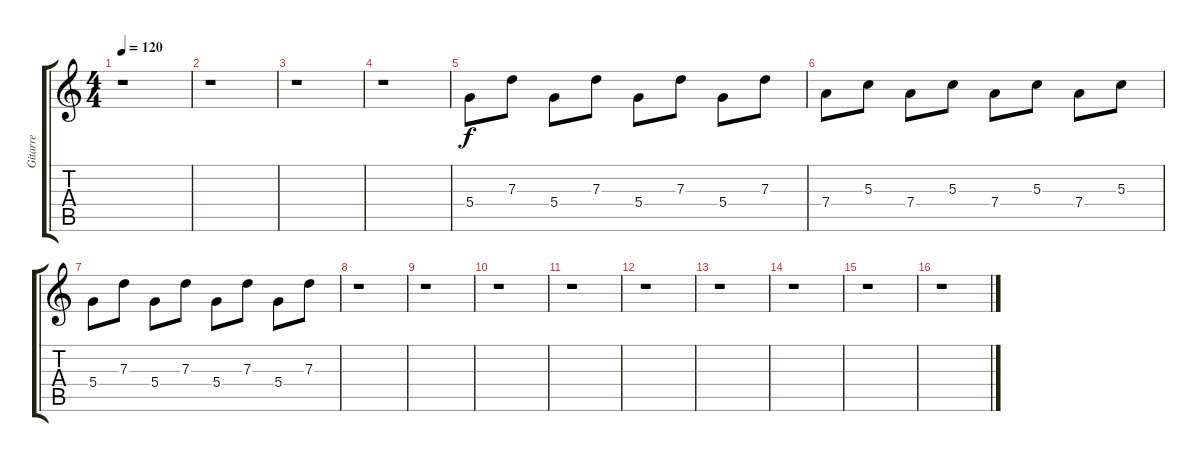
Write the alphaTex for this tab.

\track ("Gitarre" "Gitarre") {instrument acousticguitarsteel}
\staff {score tabs}
\tuning (E4 B3 G3 D3 A2 E2) {hide}
\ts (4 4)
\tempo 120
\clef g2
\ks c
r.1{dy f} |
r.1 |
r.1 |
r.1 |
5.4.8 7.3.8 5.4.8 7.3.8 5.4.8 7.3.8 5.4.8 7.3.8 |
7.4.8 5.3.8 7.4.8 5.3.8 7.4.8 5.3.8 7.4.8 5.3.8 |
5.4.8 7.3.8 5.4.8 7.3.8 5.4.8 7.3.8 5.4.8 7.3.8 |
r.1 |
r.1 |
r.1 |
r.1 |
r.1 |
r.1 |
r.1 |
r.1 |
r.1
